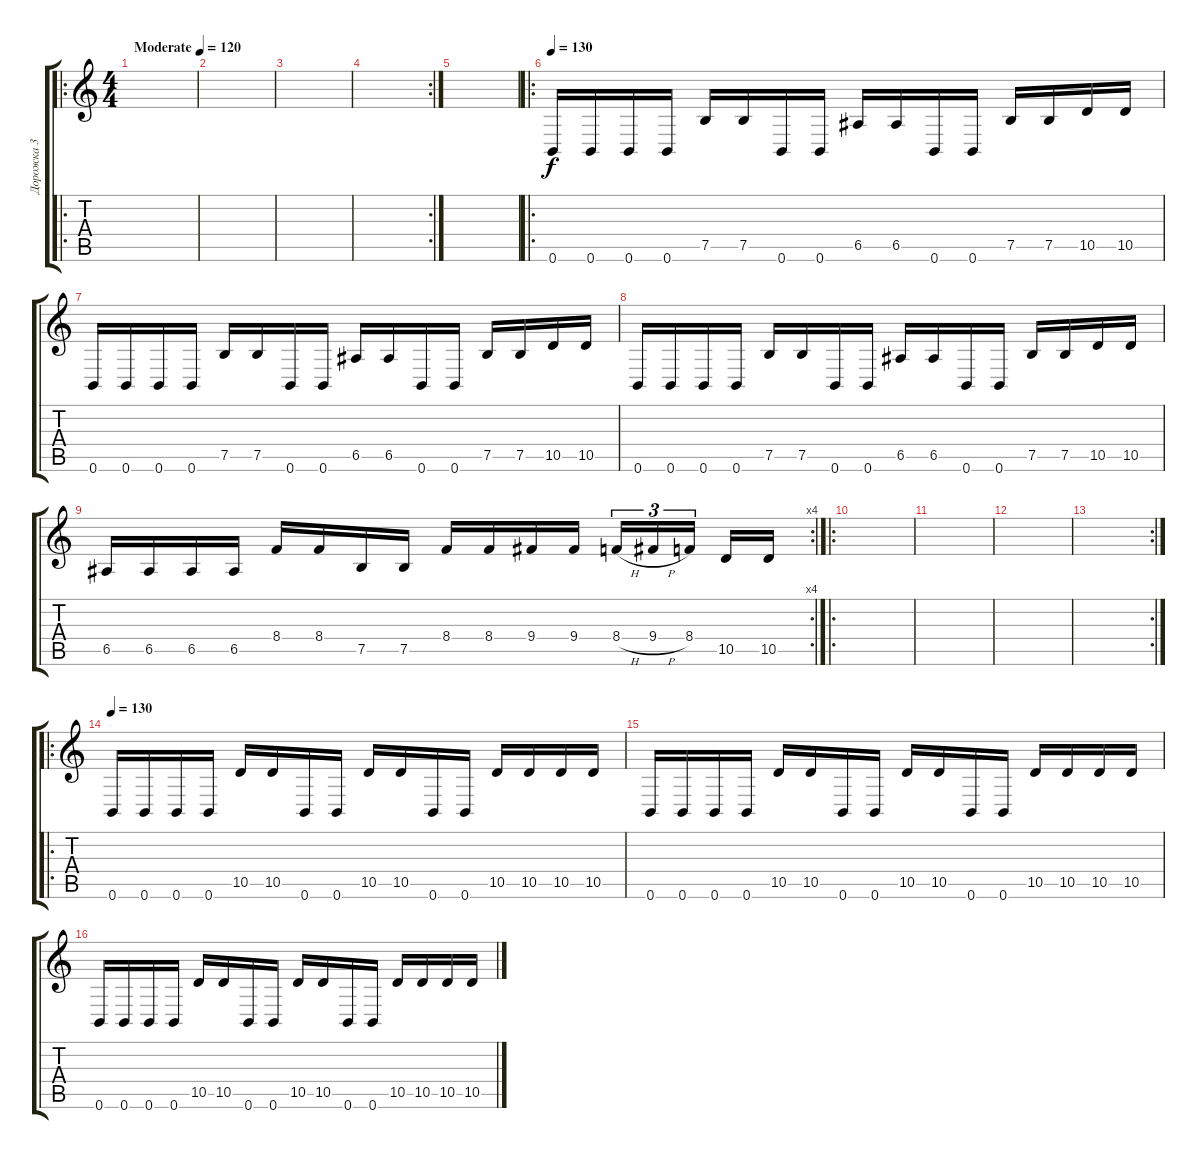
\track ("Дорожка 3" "Дорожка 3") {instrument overdrivenguitar}
\staff {score tabs}
\tuning (B3 Gb3 D3 A2 E2 B1) {hide}
\ro
\ts (4 4)
\tempo (120 "Moderate")
\tempo 100
\tempo (120 "Moderate")
\clef g2
\ks c
|
|
|
\rc 2
|
|
\ro
\tempo 130
0.6.16 0.6.16 0.6.16 0.6.16 7.5.16 7.5.16 0.6.16 0.6.16 6.5.16 6.5.16 0.6.16 0.6.16 7.5.16 7.5.16 10.5.16 10.5.16 |
0.6.16 0.6.16 0.6.16 0.6.16 7.5.16 7.5.16 0.6.16 0.6.16 6.5.16 6.5.16 0.6.16 0.6.16 7.5.16 7.5.16 10.5.16 10.5.16 |
0.6.16 0.6.16 0.6.16 0.6.16 7.5.16 7.5.16 0.6.16 0.6.16 6.5.16 6.5.16 0.6.16 0.6.16 7.5.16 7.5.16 10.5.16 10.5.16 |
\rc 4
6.5.16 6.5.16 6.5.16 6.5.16 8.4.16 8.4.16 7.5.16 7.5.16 8.4.16 8.4.16 9.4.16 9.4.16 8.4{h}.16{tu (3 2)} 9.4{h}.16{tu (3 2)} 8.4.16{tu (3 2) beam splitsecondary} 10.5.16 10.5.16 |
\ro
|
|
|
\rc 2
|
\ro
\tempo 130
0.6.16 0.6.16 0.6.16 0.6.16 10.5.16 10.5.16 0.6.16 0.6.16 10.5.16 10.5.16 0.6.16 0.6.16 10.5.16 10.5.16 10.5.16 10.5.16 |
0.6.16 0.6.16 0.6.16 0.6.16 10.5.16 10.5.16 0.6.16 0.6.16 10.5.16 10.5.16 0.6.16 0.6.16 10.5.16 10.5.16 10.5.16 10.5.16 |
0.6.16 0.6.16 0.6.16 0.6.16 10.5.16 10.5.16 0.6.16 0.6.16 10.5.16 10.5.16 0.6.16 0.6.16 10.5.16 10.5.16 10.5.16 10.5.16
